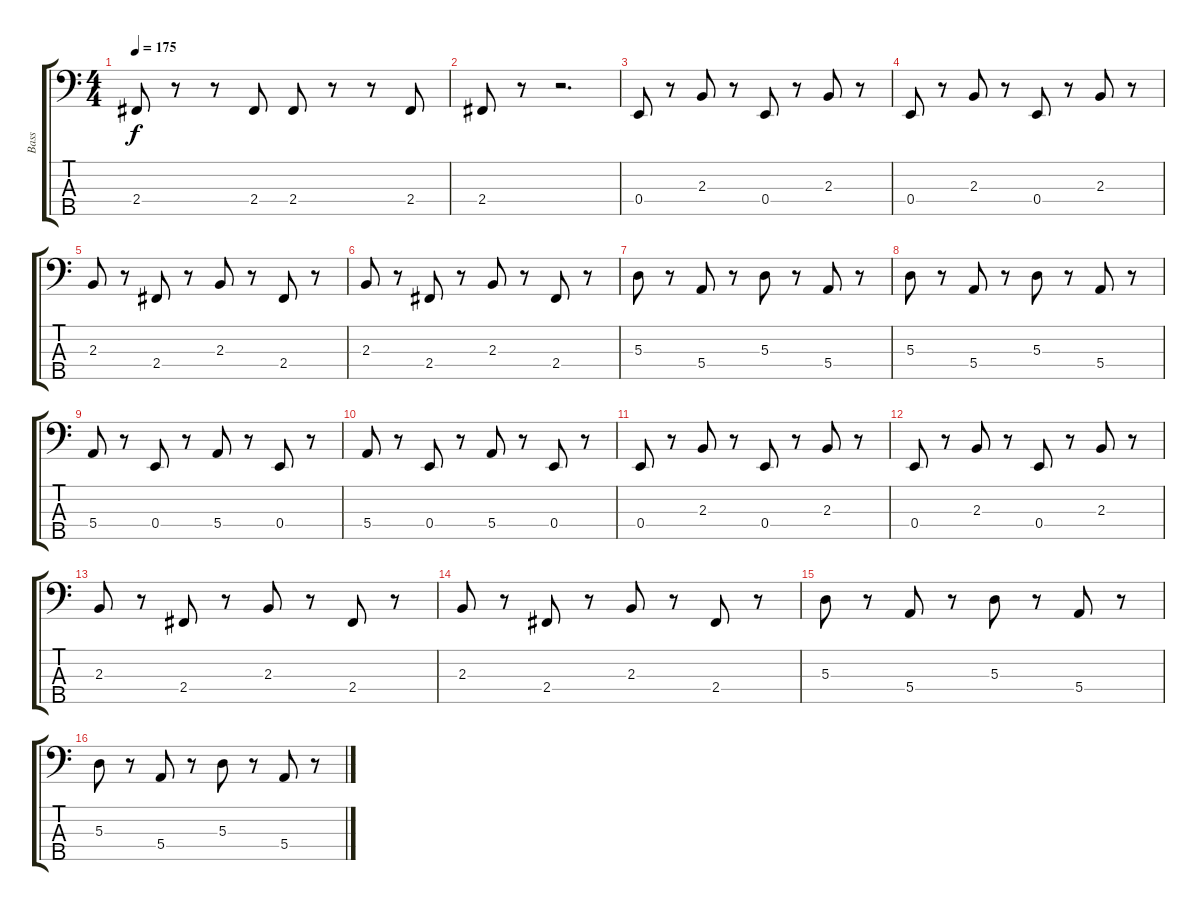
\track ("Bass" "Bass") {instrument electricbasspick}
\staff {score tabs}
\tuning (G2 D2 A1 E1 B0) {hide}
\ts (4 4)
\tempo 175
\clef f4
\ks c
2.4.8{dy f} r.8 r.8 2.4.8 2.4.8 r.8 r.8 2.4.8 |
2.4.8 r.8 r.2{d} |
0.4.8 r.8 2.3.8 r.8 0.4.8 r.8 2.3.8 r.8 |
0.4.8 r.8 2.3.8 r.8 0.4.8 r.8 2.3.8 r.8 |
2.3.8 r.8 2.4.8 r.8 2.3.8 r.8 2.4.8 r.8 |
2.3.8 r.8 2.4.8 r.8 2.3.8 r.8 2.4.8 r.8 |
5.3.8 r.8 5.4.8 r.8 5.3.8 r.8 5.4.8 r.8 |
5.3.8 r.8 5.4.8 r.8 5.3.8 r.8 5.4.8 r.8 |
5.4.8 r.8 0.4.8 r.8 5.4.8 r.8 0.4.8 r.8 |
5.4.8 r.8 0.4.8 r.8 5.4.8 r.8 0.4.8 r.8 |
0.4.8 r.8 2.3.8 r.8 0.4.8 r.8 2.3.8 r.8 |
0.4.8 r.8 2.3.8 r.8 0.4.8 r.8 2.3.8 r.8 |
2.3.8 r.8 2.4.8 r.8 2.3.8 r.8 2.4.8 r.8 |
2.3.8 r.8 2.4.8 r.8 2.3.8 r.8 2.4.8 r.8 |
5.3.8 r.8 5.4.8 r.8 5.3.8 r.8 5.4.8 r.8 |
5.3.8 r.8 5.4.8 r.8 5.3.8 r.8 5.4.8 r.8
